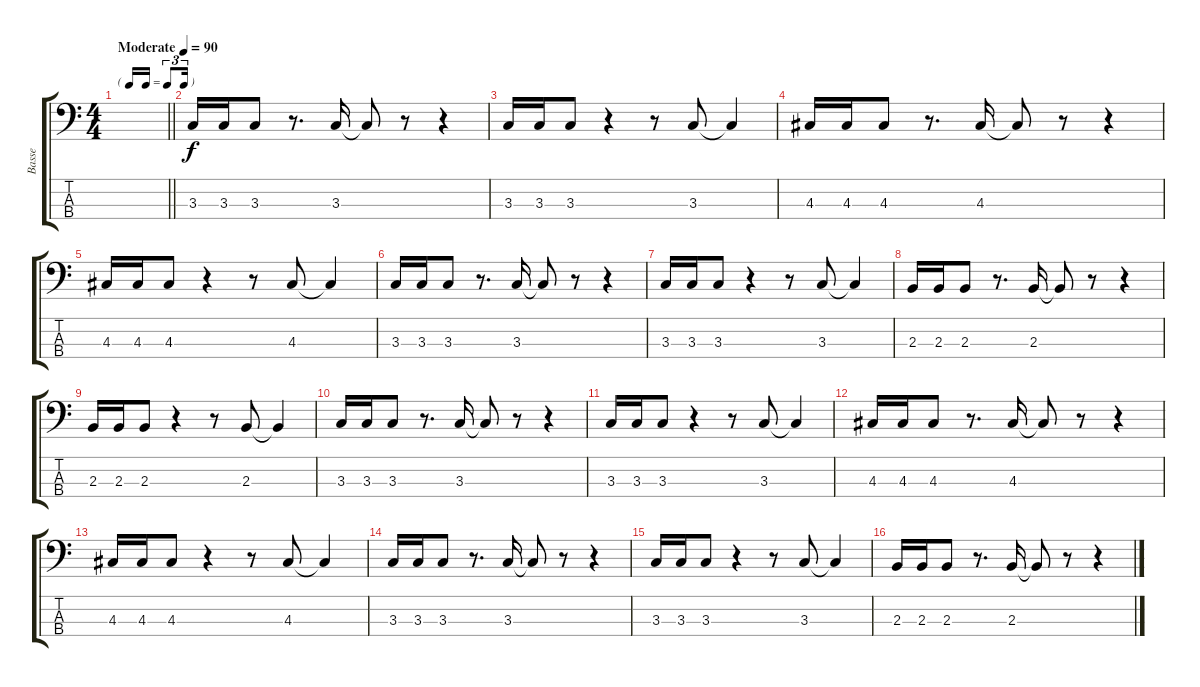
\track ("Basse" "Basse") {instrument electricbassfinger}
\staff {score tabs}
\tuning (G2 D2 A1 E1) {hide}
\ts (4 4)
\tf triplet16th
\tempo (90 "Moderate")
\clef f4
\barLineRight lightlight
\ks c
|
3.3.16 3.3.16 3.3.8 r.8{d} 3.3.16 3.3{t}.8 r.8 r.4 |
3.3.16 3.3.16 3.3.8 r.4 r.8 3.3.8 3.3{t}.4 |
4.3.16 4.3.16 4.3.8 r.8{d} 4.3.16 4.3{t}.8 r.8 r.4 |
4.3.16 4.3.16 4.3.8 r.4 r.8 4.3.8 4.3{t}.4 |
3.3.16 3.3.16 3.3.8 r.8{d} 3.3.16 3.3{t}.8 r.8 r.4 |
3.3.16 3.3.16 3.3.8 r.4 r.8 3.3.8 3.3{t}.4 |
2.3.16 2.3.16 2.3.8 r.8{d} 2.3.16 2.3{t}.8 r.8 r.4 |
2.3.16 2.3.16 2.3.8 r.4 r.8 2.3.8 2.3{t}.4 |
3.3.16 3.3.16 3.3.8 r.8{d} 3.3.16 3.3{t}.8 r.8 r.4 |
3.3.16 3.3.16 3.3.8 r.4 r.8 3.3.8 3.3{t}.4 |
4.3.16 4.3.16 4.3.8 r.8{d} 4.3.16 4.3{t}.8 r.8 r.4 |
4.3.16 4.3.16 4.3.8 r.4 r.8 4.3.8 4.3{t}.4 |
3.3.16 3.3.16 3.3.8 r.8{d} 3.3.16 3.3{t}.8 r.8 r.4 |
3.3.16 3.3.16 3.3.8 r.4 r.8 3.3.8 3.3{t}.4 |
2.3.16 2.3.16 2.3.8 r.8{d} 2.3.16 2.3{t}.8 r.8 r.4
